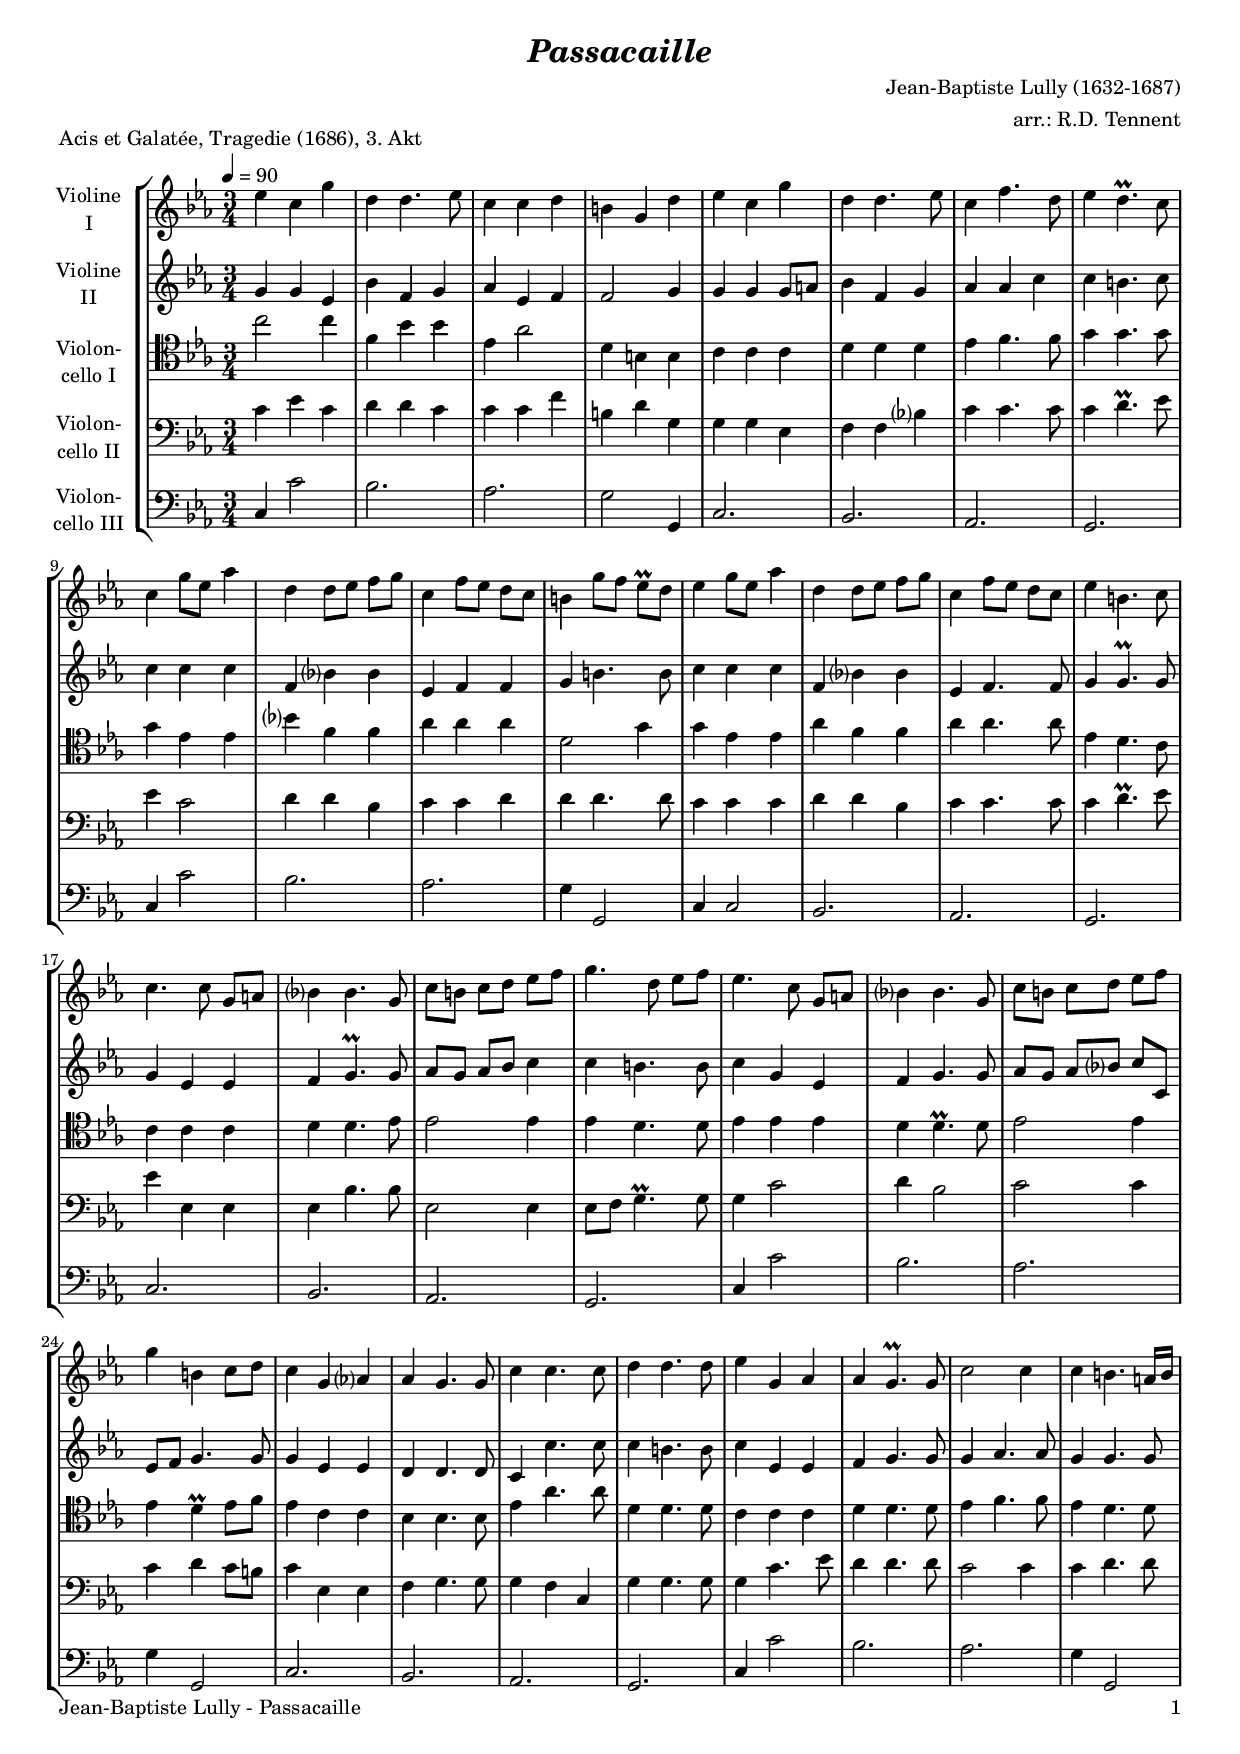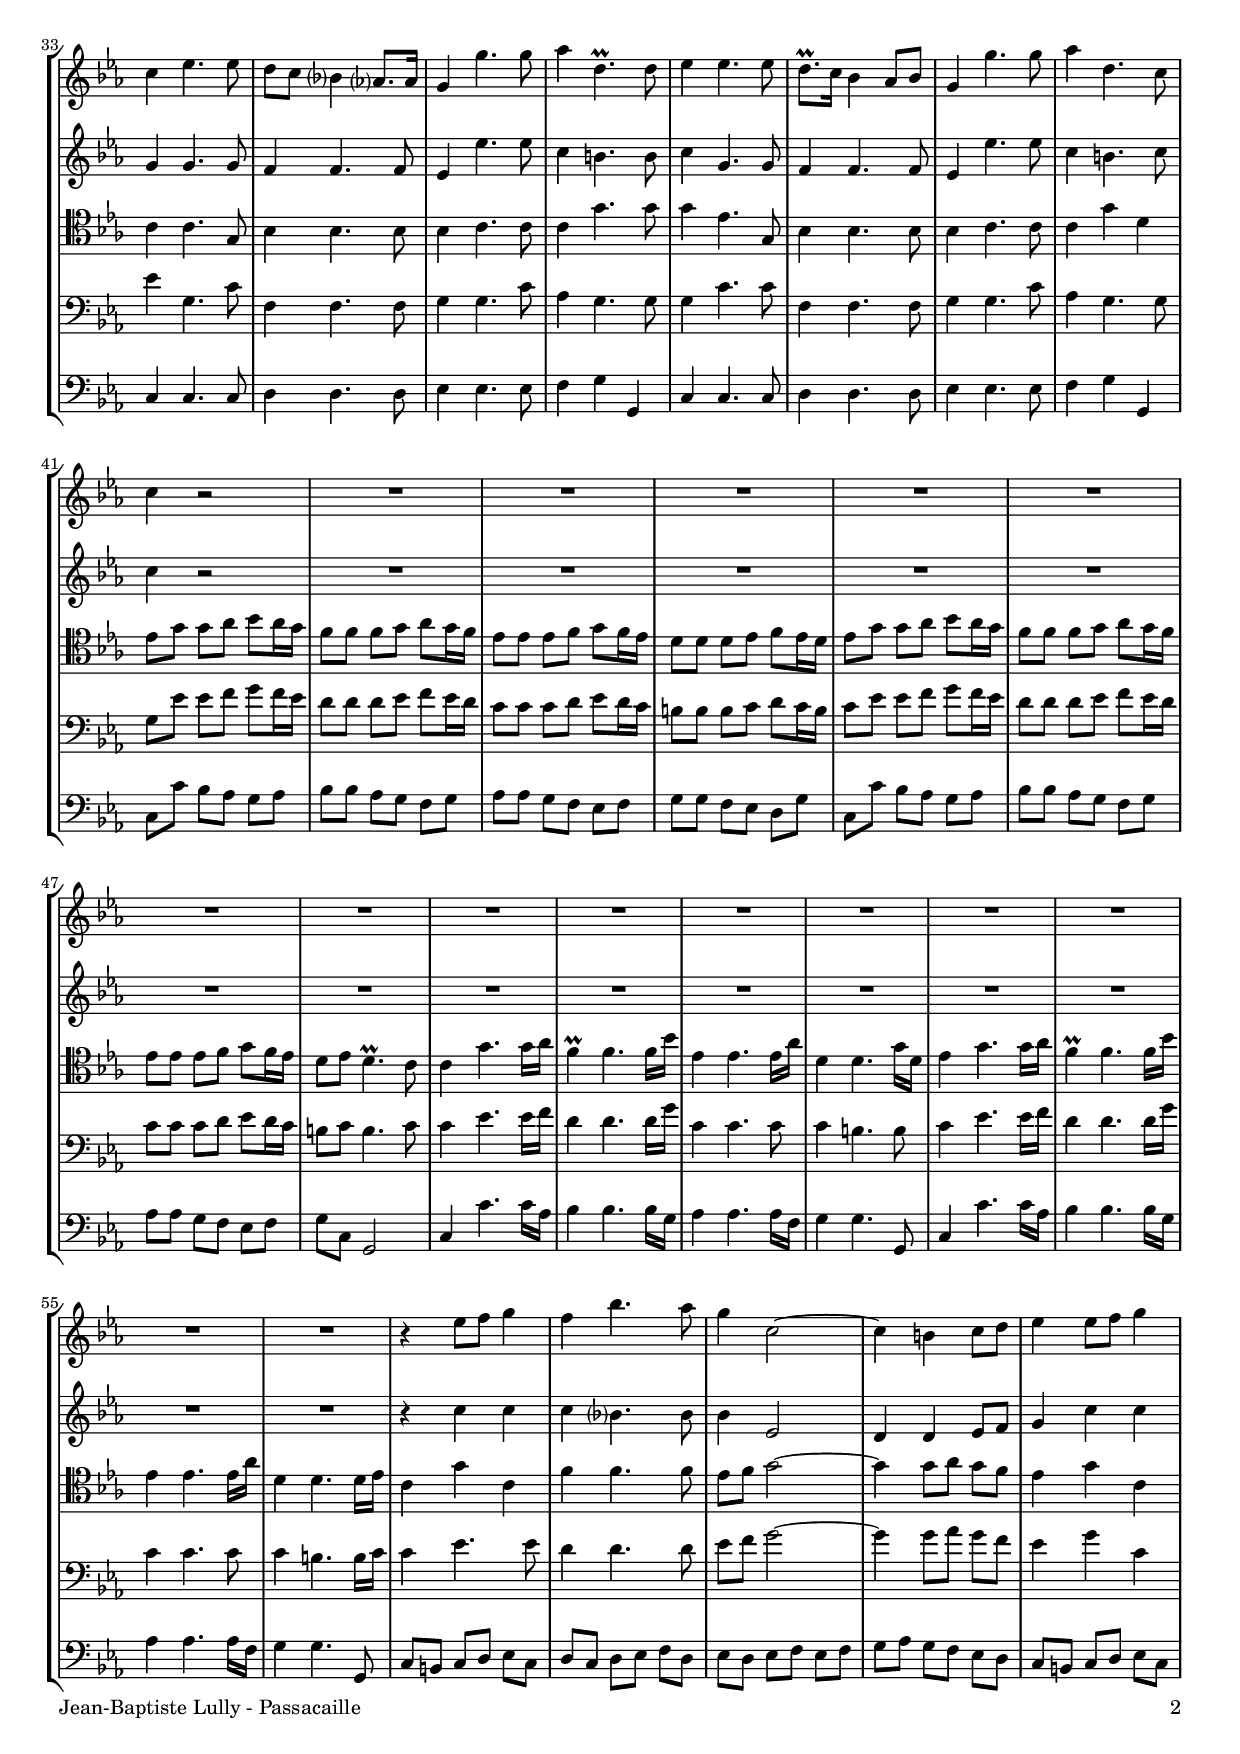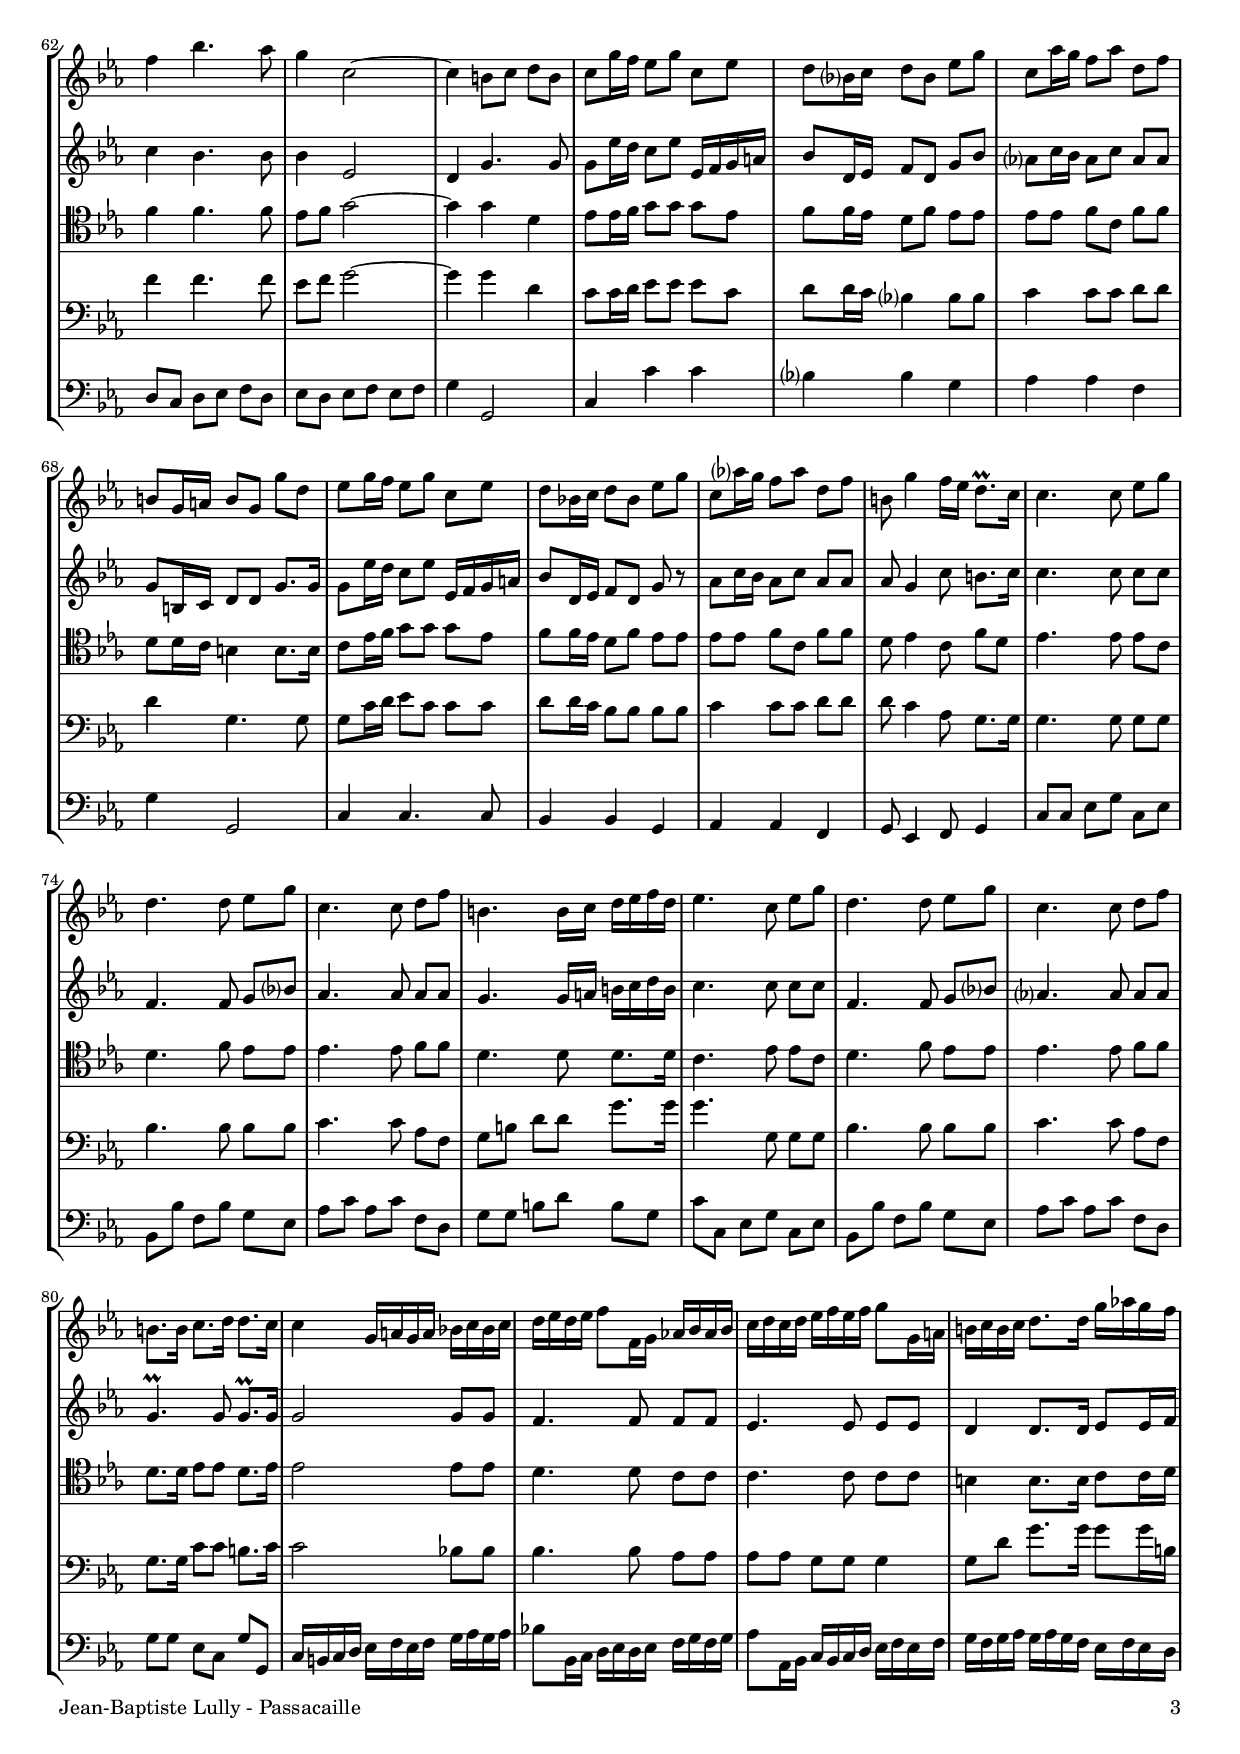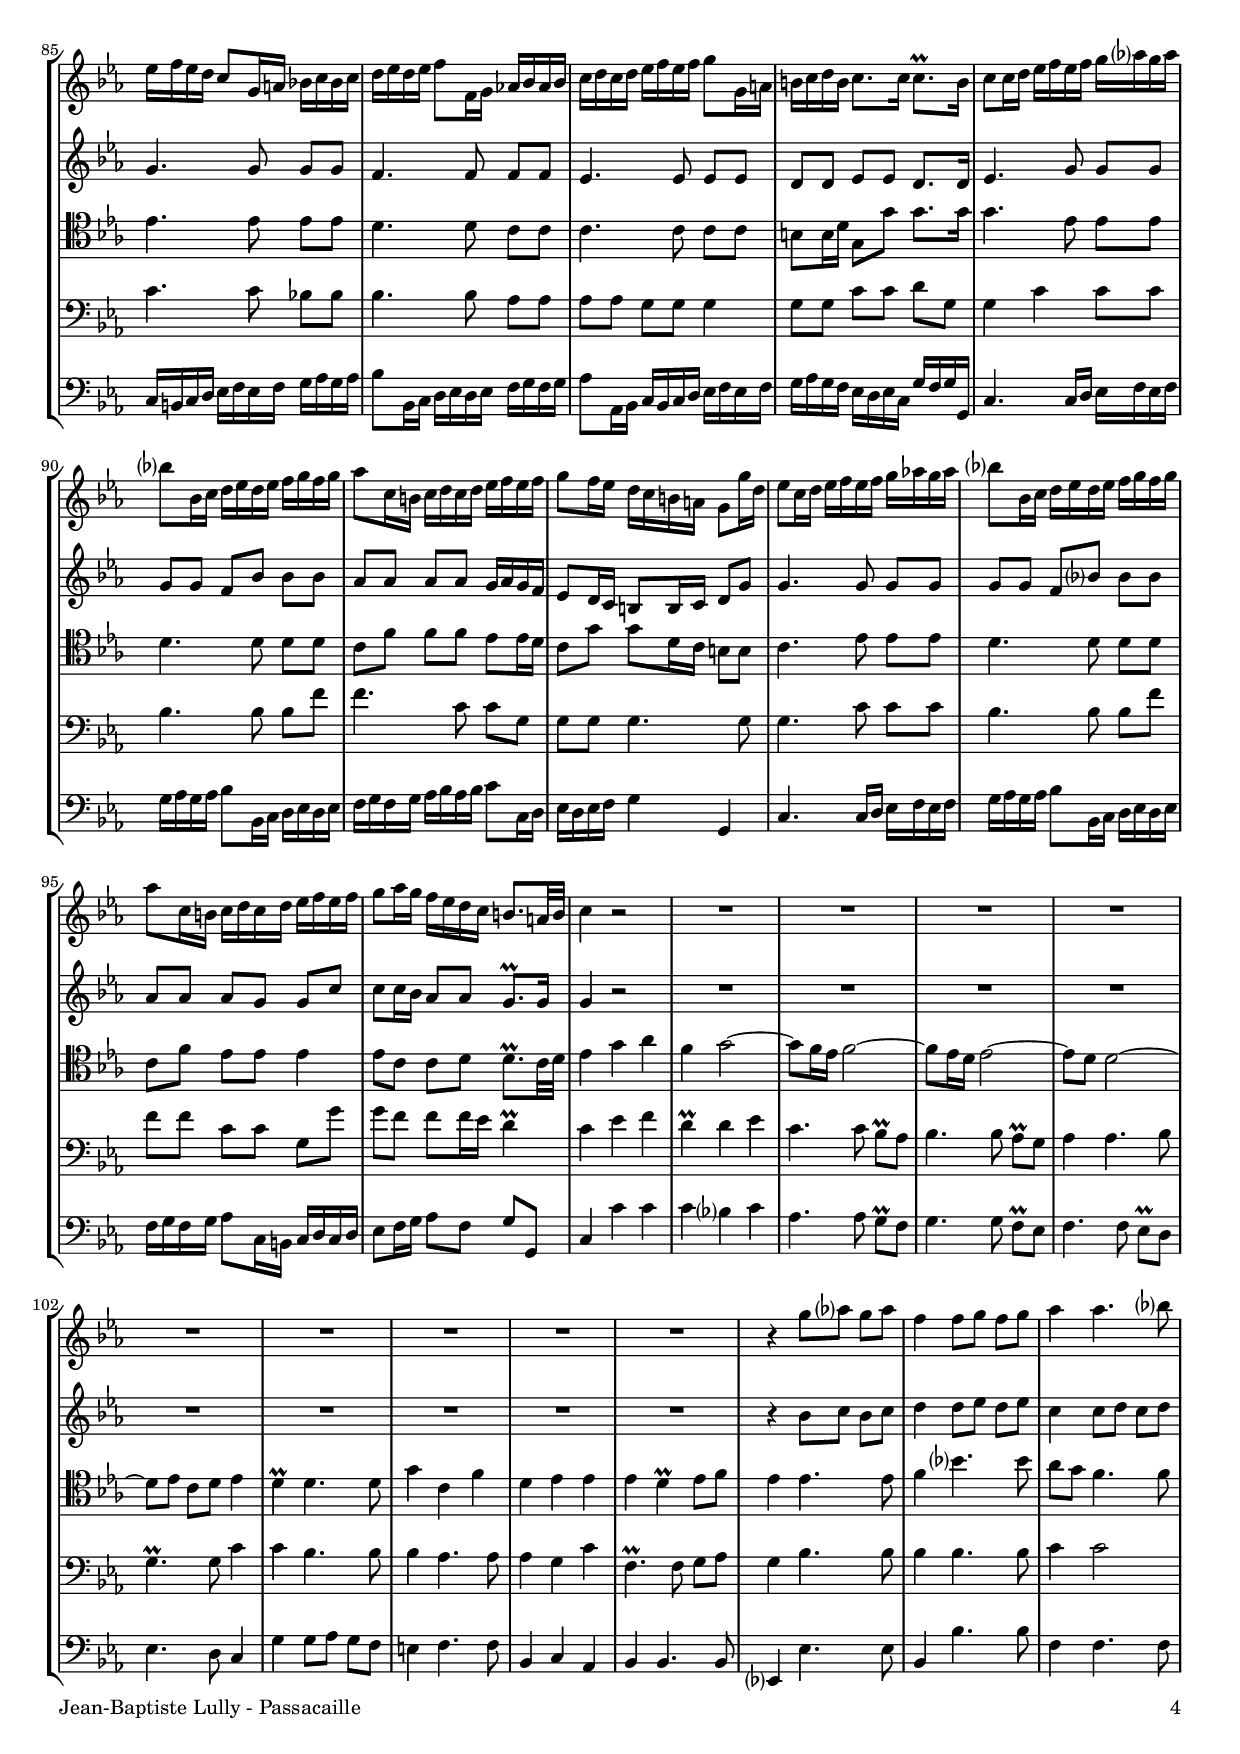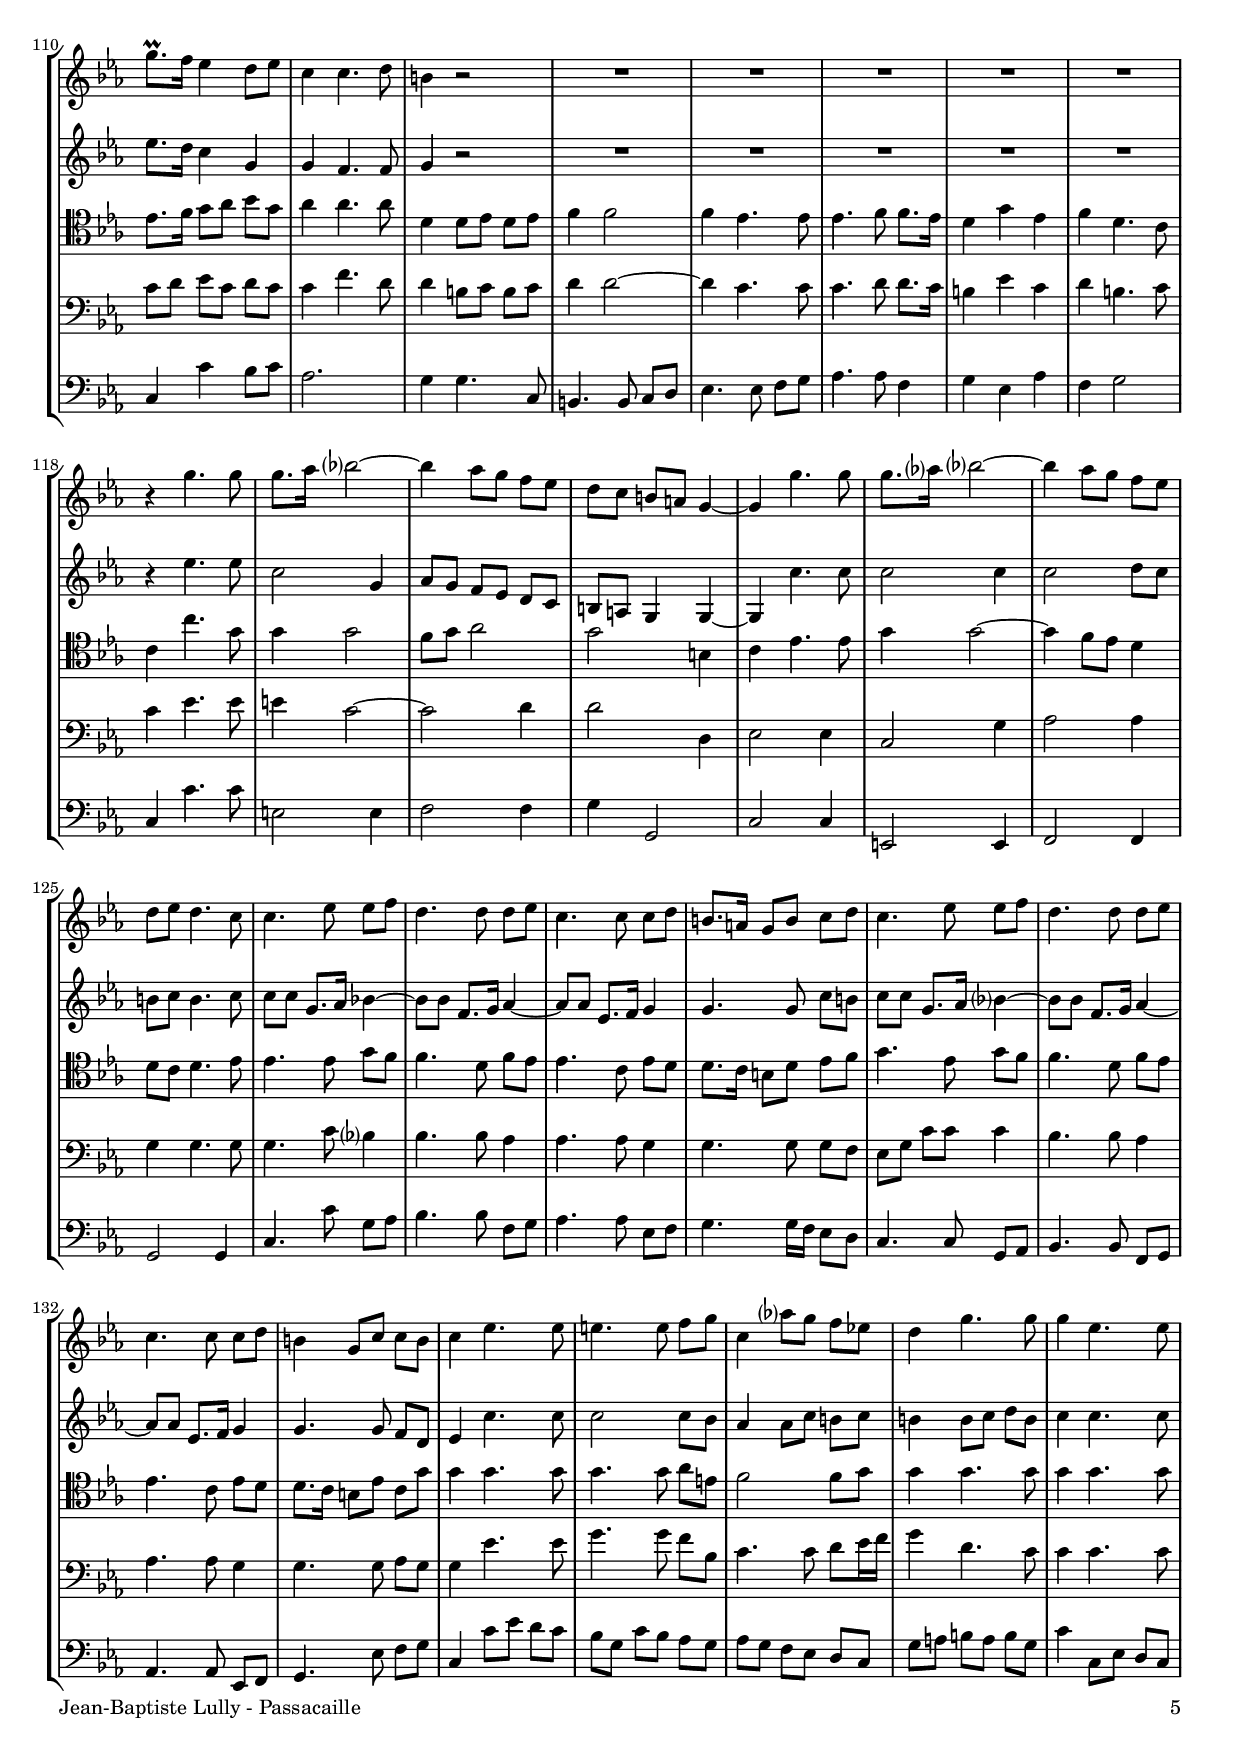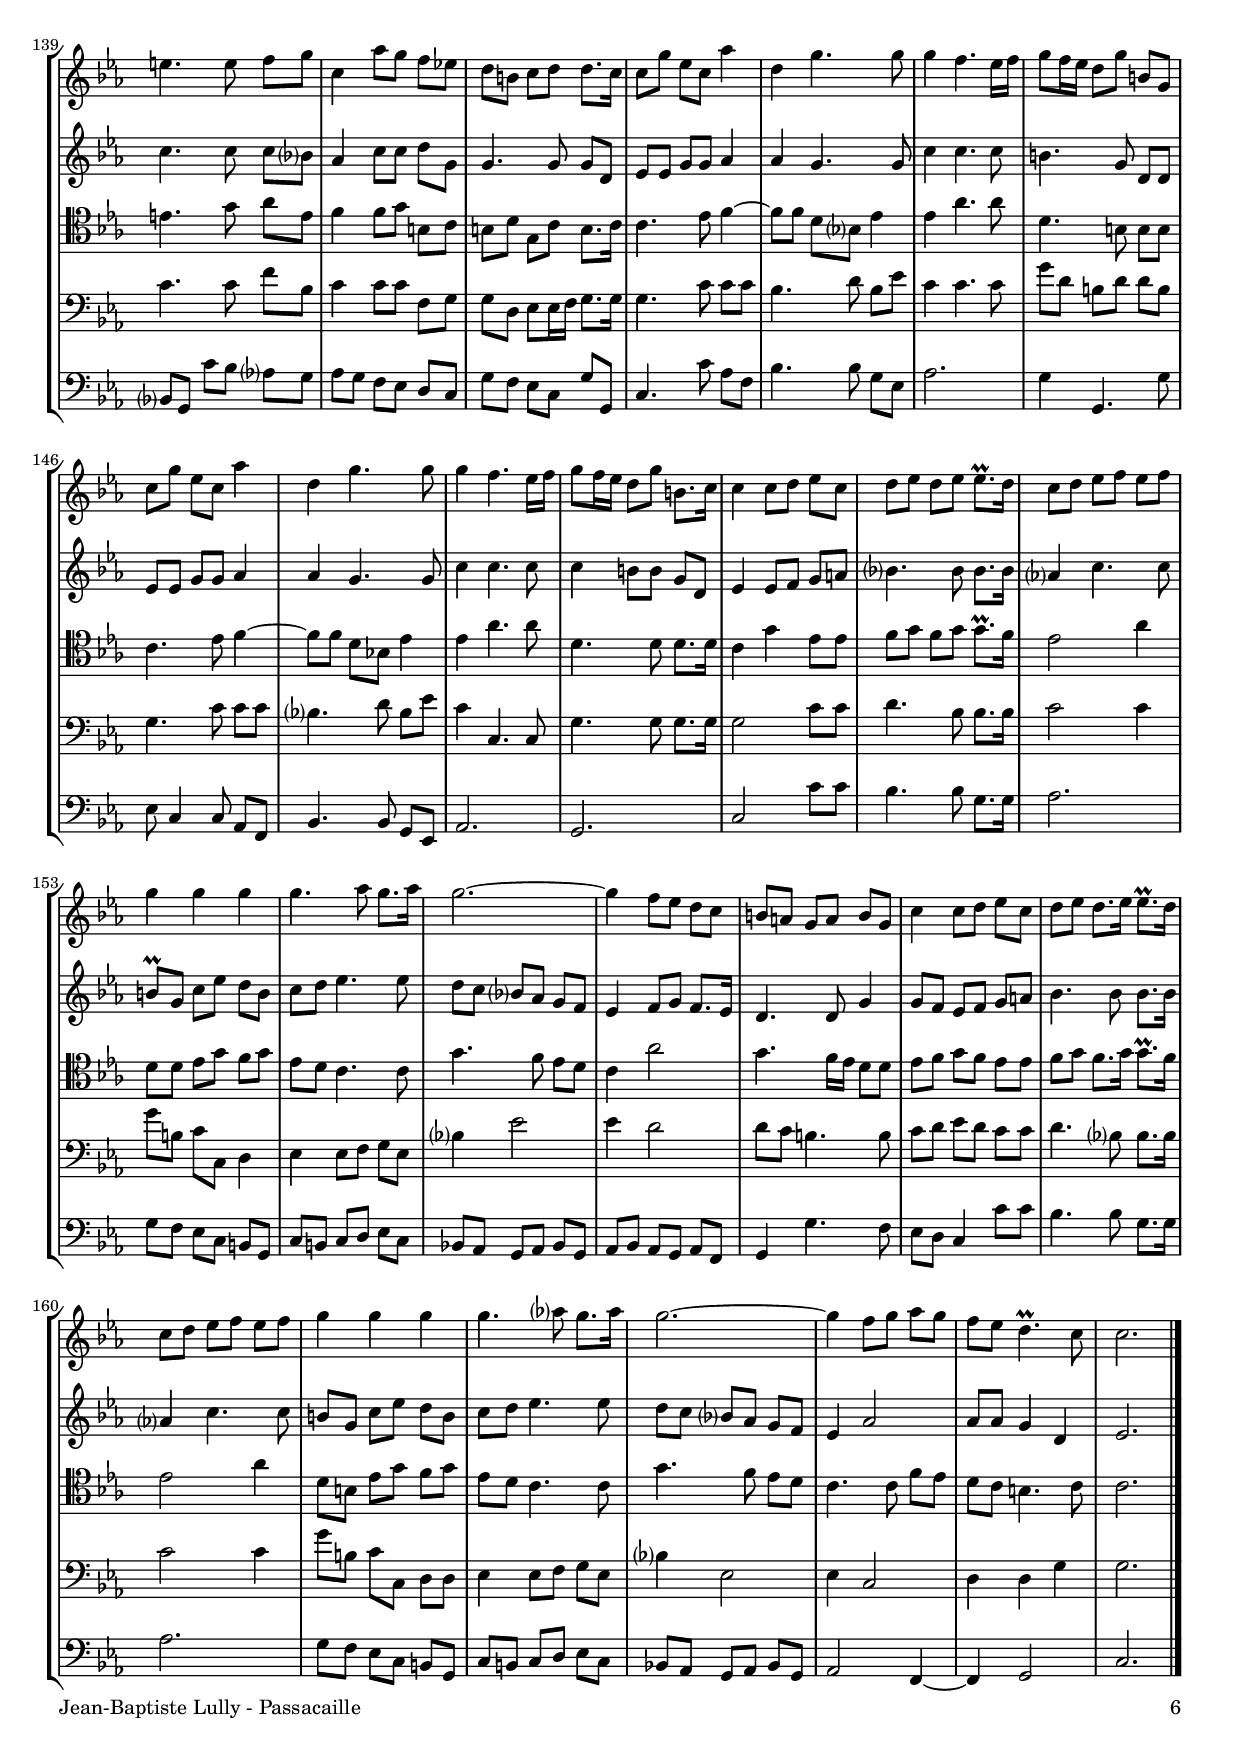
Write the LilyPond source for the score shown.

\version "2.24.1"
\include "deutsch.ly"

#(set-global-staff-size 17.5)

\header {
  title     = \markup \bold \italic "Passacaille"
  composer  = "Jean-Baptiste Lully (1632-1687)"
  arranger  = "arr.: R.D. Tennent"
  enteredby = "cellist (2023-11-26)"
  piece     = "Acis et Galatée, Tragedie (1686), 3. Akt"
}

voiceconsts = {
  \key f \major
  \time 3/4
  \clef "bass"
%  \numericTimeSignature
  \compressEmptyMeasures
  % Set default beaming for all staves
  \set Timing.beamExceptions = #'()
  \set Timing.baseMoment     = #(ly:make-moment 1 4)
  \set Timing.beatStructure  = #'(1 1 1)
  \tempo 4=90
}

mist = "string ensemble 1"
mivl = "violin"
miba = "cello"
mipz = "pizzicato strings"

va = \relative c'' {
  \voiceconsts
  \clef "treble"

  f4 d a'
  e e4. f8
  d4 d e
  cis a e'
  f d a'
  e e4. f8

  d4 g4. e8
  f4 e4.\prall d8
  d4 a'8 f b4
  e, e8 f g a
  d,4 g8 f e d
  cis4 a'8 g f\prall e

  f4 a8 f b4
  e, e8 f g a
  d,4 g8 f e d
  f4 cis4. d8
  d4. d8 a h
  c?4 c4. a8

  d cis d e f g
  a4. e8 f g
  f4. d8 a h
  c?4 c4. a8
  d cis d e f g

  a4 cis, d8 e
  d4 a b?
  b a4. a8
  d4 d4. d8
  e4 e4. e8
  f4 a, b

  b a4.\prall a8
  d2 d4
  d cis4. h16 cis
  d4 f4. f8
  e d c?4 b?8. b16
  a4 a'4. a8

  b4 e,4.\prall e8
  f4 f4. f8
  e8.\prall d16 c4 b8 c
  a4 a'4. a8
  b4 e,4. d8
  d4 r2
  R2.*15

  r4 f8 g a4
  g c4. b8
  a4 d,2~
  d4 cis d8 e
  f4 f8 g a4
  g c4. b8

  a4 d,2~
  d4 cis8 d e cis
  d a'16 g f8 a d, f
  e c?16 d e8 c f a
  d, b'16 a g8 b e, g

  cis, a16 h cis8 a a' e
  f a16 g f8 a d, f
  e c!16 d e8 c f a
  d, b'?16 a g8 b e, g

  cis, a'4 g16 f e8.\prall d16
  d4. d8 f a
  e4. e8 f a
  d,4. d8 e g
  cis,4. cis16 d e f g e

  f4. d8 f a
  e4. e8 f a
  d,4. d8 e g
  cis,8. cis16 d8. e16 e8. d16
  d4 a16 h a h c! d c d

  e f e f g8 g,16 a b! c b c
  d e d e f g f g a8 a,16 h
  cis d cis d e8. e16 a b! a g
  f g f e d8 a16 h c! d c d

  e f e f g8 g,16 a b! c b c
  d e d e f g f g a8 a,16 h
  cis d e cis d8. d16 d8.\prall cis16
  d8 d16 e f g f g a b? a b

  c?8 c,16 d e f e f g a g a
  b8 d,16 cis d e d e f g f g
  a8 g16 f e d cis h a8 a'16 e

  f8 d16 e f g f g a b! a b
  c?8 c,16 d e f e f g a g a
  b8 d,16 cis d e d e f g f g
  a8 b16 a g f e d cis8. h32 cis

  d4 r2
  R2.*9
  r4 a'8 b? a b
  g4 g8 a g a
  b4 b4. c?8
  a8.\prall g16 f4 e8 f

  d4 d4. e8
  cis4 r2
  R2.*5
  r4 a'4. a8
  a8. b16 c?2~
  c4 b8 a g f
  e d cis h a4~

  a a'4. a8
  a8. b?16 c?2~
  c4 b8 a g f
  e f e4. d8
  d4. f8 f g
  e4. e8 e f

  d4. d8 d e
  cis8. h16 a8 cis d e
  d4. f8 f g
  e4. e8 e f
  d4. d8 d e

  cis4 a8 d d cis
  d4 f4. f8
  fis4. fis8 g a
  d,4 b'?8 a g f!
  e4 a4. a8
  a4 f4. f8

  fis4. fis8 g a
  d,4 b'8 a g f!
  e cis d e e8. d16
  d8 a' f d b'4
  e, a4. a8

  a4 g4. f16 g
  a8 g16 f e8 a cis, a
  d a' f d b'4
  e, a4. a8
  a4 g4. f16 g
  a8 g16 f e8 a cis,8. d16

  d4 d8 e f d
  e f e f f8.\prall e16
  d8 e f g f g
  a4 a a
  a4. b8 a8. b16
  a2.~

  a4 g8 f e d
  cis h a h cis a
  d4 d8 e f d
  e f e8. f16 f8.\prall e16
  d8 e f g f g

  a4 a a
  a4. b?8 a8. b16
  a2.~
  a4 g8 a b a
  g f e4.\prall d8
  d2. \bar "|."
}

vb = \relative c'' {
  \voiceconsts
  \clef "treble"

  a4 a f
  c' g a
  b f g
  g2 a4
  a a a8 h
  c4 g a

  b b d
  d cis4. d8
  d4 d d
  g, c? c
  f, g g
  a cis4. cis8
  d4 d d

  g, c? c
  f, g4. g8
  a4 a4.\prall a8
  a4 f f
  g a4.\prall a8
  b a b c d4
  d cis4. cis8

  d4 a f
  g a4. a8
  b a b c? d d,
  f g a4. a8
  a4 f f
  e e4. e8
  d4 d'4. d8

  d4 cis4. cis8
  d4 f, f
  g a4. a8
  a4 b4. b8
  a4 a4. a8
  a4 a4. a8
  g4 g4. g8
  f4 f'4. f8

  d4 cis4. cis8
  d4 a4. a8
  g4 g4. g8
  f4 f'4. f8
  d4 cis4. d8
  d4 r2
  R2.*15
  r4 d d

  d c?4. c8
  c4 f,2
  e4 e f8 g
  a4 d d
  d c4. c8
  c4 f,2
  e4 a4. a8

  a f'16 e d8 f f,16 g a h
  c8 e,16 f g8 e a c
  b? d16 c b8 d b b
  a cis,16 d e8 e a8. a16
  a8 f'16 e d8 f f,16 g a h

  c8 e,16 f g8 e a r
  b d16 c b8 d b b
  b a4 d8 cis8. d16
  d4. d8 d d
  g,4. g8 a c?
  b4. b8 b b

  a4. a16 h cis d e cis
  d4. d8 d d
  g,4. g8 a c?
  b?4. b8 b b
  a4.\prall a8 a8.\prall a16
  a2 a8 a
  g4. g8 g g

  f4. f8 f f
  e4 e8. e16 f8 f16 g
  a4. a8 a a
  g4. g8 g g
  f4. f8 f f
  e e f f e8. e16

  f4. a8 a a
  a a g c c c
  b b b b a16 b a g
  f8 e16 d cis8 cis16 d e8 a
  a4. a8 a a
  a a g c? c c

  b b b a a d
  d d16 c b8 b a8.\prall a16
  a4 r2
  R2.*9
  r4 c8 d c d
  e4 e8 f e f

  d4 d8 e d e
  f8. e16 d4 a
  a g4. g8
  a4 r2
  R2.*5
  r4 f'4. f8
  d2 a4
  b8 a g f e d

  cis h a4 a~
  a d'4. d8
  d2 d4
  d2 e8 d cis d cis4. d8
  d d a8. b16 c!4~
  c8 c g8. a16 b4~

  b8 b f8. g16 a4
  a4. a8 d cis
  d d a8. b16 c?4~
  c8 c g8. a16 b4~
  b8 b f8. g16 a4
  a4. a8 g e

  f4 d'4. d8
  d2 d8 c
  b4 b8 d cis d
  cis4 cis8 d e cis
  d4 d4. d8
  d4. d8 d c?
  b4 d8 d e a,

  a4. a8 a e
  f f a a b4
  b a4. a8
  d4 d4. d8
  cis4. a8 e e
  f f a a b4
  b a4. a8

  d4 d4. d8
  d4 cis8 cis a e
  f4 f8 g a h
  c?4. c8 c8. c16
  b?4 d4. d8
  cis\prall a d f e cis

  d e f4. f8
  e d c? b a g
  f4 g8 a g8. f16
  e4. e8 a4
  a8 g f g a h
  c4. c8 c8. c16

  b?4 d4. d8
  cis a d f e cis
  d e f4. f8
  e d c? b a g
  f4 b2
  b8 b a4 e
  f2. \bar "|."
}

vc = \relative c'' {
  \voiceconsts
  \clef "tenor"

  d2 d4
  g, c c
  f, b2
  e,4 cis cis
  d d d
  e e e

  f g4. g8
  a4 a4. a8
  a4 f f
  c'? g g
  b b b
  e,2 a4
  a f f

  b g g
  b b4. b8
  f4 e4. d8
  d4 d d
  e e4. f8
  f2 f4
  f e4. e8

  f4 f f
  e e4.\prall e8
  f2 f4
  f4 e\prall f8 g
  f4 d d
  c c4. c8
  f4 b4. b8

  e,4 e4. e8
  d4 d d
  e e4. e8
  f4 g4. g8
  f4 e4. e8
  d4 d4. a8
  c4 c4. c8

  c4 d4. d8
  d4 a'4. a8
  a4 f4. a,8
  c4 c4. c8
  c4 d4. d8
  d4 a' e

  f8 a a b c b16 a
  g8 g g a b a16 g
  f8 f f g a g16 f
  e8 e e f g f16 e

  f8 a a b c b16 a
  g8 g g a b a16 g
  f8 f f g a g16 f
  e8 f e4.\prall d8
  d4 a'4. a16 b

  g4\prall g4. g16 c
  f,4 f4. f16 b
  e,4 e4. a16 e
  f4 a4. a16 b
  g4\prall g4. g16 c
  f,4 f4. f16 b

  e,4 e4. e16 f
  d4 a' d,
  g g4. g8
  f g a2~
  a4 a8 b a g
  f4 a d,

  g4 g4. g8
  f g a2~
  a4 a e
  f8 f16 g a8 a a f
  g g16 f e8 g f f
  f f g d g g

  e e16 d cis4 cis8. cis16
  d8 f16 g a8 a a f
  g g16 f e8 g f f
  f f g d g g
  e f4 d8 g e

  f4. f8 f d
  e4. g8 f f
  f4. f8 g g
  e4. e8 e8. e16
  d4. f8 f d
  e4. g8 f f

  f4. f8 g g
  e8. e16 f8 f e8. f16
  f2 f8 f
  e4. e8 d d
  d4. d8 d d
  cis4 cis8. cis16 d8 d16 e

  f4. f8 f f
  e4. e8 d d
  d4. d8 d d
  cis cis16 e a,8 a' a8. a16
  a4. f8 f f
  e4. e8 e e

  d g g g f f16 e
  d8 a' a e16 d cis8 cis
  d4. f8 f f
  e4. e8 e e
  d g f f f4

  f8 d d e e8.\prall d32 e
  f4 a b
  g a2~
  a8 g16 f g2~
  g8 f16 e f2~
  f8 e e2~

  e8 f d e f4
  e\prall e4. e8
  a4 d, g
  e f f
  f e\prall f8 g
  f4 f4. f8

  g4 c?4. c8
  b a g4. g8
  f8. g16 a8 b c a
  b4 b4. b8
  e, 4 e8 f e f
  g4 g2

  g4 f4. f8
  f4. g8 g8. f16
  e4 a f
  g e4. d8
  d4 d'4. a8
  a4 a2
  g8 a b2

  a cis,4
  d f4. f8
  a4 a2~
  a4 g8 f e4
  e8 d e4. f8
  f4. f8 a g

  g4. e8 g f
  f4. d8 f e
  e8. d16 cis8 e f g
  a4. f8 a g
  g4. e8 g f
  f4. d8 f e

  e8. d16 cis8 f d a'
  a4 a4. a8
  a4. a8 b fis
  g2 g8 a
  a4 a4. a8
  a4 a4. a8

  fis4. a8 b fis
  g4 g8 a cis, d
  cis e a, d cis8. d16
  d4. f8 g4~
  g8 g e c? f4

  f b4. b8
  e,4. cis8 cis cis
  d4. f8 g4~
  g8 g e c! f4
  f b4. b8
  e,4. e8 e8. e16

  d4 a' f8 f
  g a g a a8.\prall g16
  f2 b4
  e,8 e f a g a
  f e d4. d8
  a'4. g8 f e

  d4 b'2
  a4. g16 f e8 e
  f g a g f f
  g a g8. a16 a8.\prall g16
  f2 b4

  e,8 cis f a g a
  f e d4. d8
  a'4. g8 f e
  d4. d8 g f
  e d cis4. d8
  d2. \bar "|."
}

vd = \relative c' {
  \voiceconsts
  \clef "bass"

  d4 f d
  e e d
  d d g
  cis, e a,
  a a f

  g g c?
  d d4. d8
  d4 e4.\prall f8
  f4 d2
  e4 e c
  d d e
  e e4. e8

  d4 d d
  e e c
  d d4. d8
  d4 e4.\prall f8
  f4 f, f
  f c'4. c8
  f,2 f4

  f8 g a4.\prall a8
  a4 d2
  e4 c2
  d d4
  d e d8 cis
  d4 f, f
  g a4. a8

  a4 g d
  a' a4. a8
  a4 d4. f8
  e4 e4. e8
  d2 d4
  d e4. e8
  f4 a,4. d8

  g,4 g4. g8
  a4 a4. d8
  b4 a4. a8
  a4 d4. d8
  g,4 g4. g8
  a4 a4. d8
  b4 a4. a8

  a f' f g a g16 f
  e8 e e f g f16 e
  d8 d d e f e16 d
  cis8 cis cis d e d16 cis

  d8 f f g a g16 f
  e8 e e f g f16 e
  d8 d d e f e16 d
  cis8 d cis4. d8
  d4 f4. f16 g

  e4 e4. e16 a
  d,4 d4. d8
  d4 cis4. cis8
  d4 f4. f16 g
  e4 e4. e16 a
  d,4 d4. d8

  d4 cis4. cis16 d
  d4 f4. f8
  e4 e4. e8
  f g a2~
  a4 a8 b a g
  f4 a d,

  g4 g4. g8
  f g a2~
  a4 a e
  d8 d16 e f8 f f d
  e e16 d c?4 c8 c

  d4 d8 d e e
  e4 a,4. a8
  a d16 e f8 d d d
  e e16 d c8 c c c
  d4 d8 d e e

  e d4 b8 a8. a16
  a4. a8 a a
  c4. c8 c c
  d4. d8 b g
  a cis e e a8. a16

  a4. a,8 a a
  c4. c8 c c
  d4. d8 b g
  a8. a16 d8 d cis8. d16
  d2 c!8 c
  c4. c8 b b

  b b a a a4
  a8 e' a8. a16 a8 a16 cis,
  d4. d8 c! c
  c4. c8 b b
  b b a a a4

  a8 a d d e a,
  a4 d d8 d
  c4. c8 c g'
  g4. d8 d a
  a a a4. a8
  a4. d8 d d

  c4. c8 c g'
  g g d d a a'
  a g g g16 f e4\prall
  d f g
  e\prall e f

  d4. d8 c\prall b
  c4. c8 b\prall a
  b4 b4. c8
  a4.\prall a8 d4
  d c4. c8
  c4 b4. b8

  b4 a d
  g,4.\prall g8 a b
  a4 c4. c8
  c4 c4. c8
  d4 d2
  d8 e f d e d

  d4 g4. e8
  e4 cis8 d cis d
  e4 e2~
  e4 d4. d8
  d4. e8 e8. d16
  cis4 f d

  e cis4. d8
  d4 f4. f8
  fis4 d2~
  d e4
  e2 e,4
  f2 f4
  d2 a'4

  b2 b4
  a a4. a8
  a4. d8 c?4
  c4. c8 b4
  b4. b8 a4
  a4. a8 a g
  f a d d d4

  c4. c8 b4
  b4. b8 a4
  a4. a8 b a
  a4 f'4. f8
  a4. a8 g c,
  d4. d8 e f16 g

  a4 e4. d8
  d4 d4. d8
  d4. d8 g c,
  d4 d8 d g, a
  a e f f16 g a8. a16
  a4. d8 d d

  c4. e8 c f
  d4 d4. d8
  a' e cis e e cis
  a4. d8 d d
  c?4. e8 c f
  d4 d,4. d8

  a'4. a8 a8. a16
  a2 d8 d
  e4. c8 c8. c16
  d2 d4
  a'8 cis, d d, e4
  f f8 g a f

  c'?4 f2
  f4 e2
  e8 d cis4. cis8
  d e f e d d
  e4. c?8 c8. c16
  d2 d4

  a'8 cis, d d, e e
  f4 f8 g a f
  c'?4 f,2
  f4 d2
  e4 e a
  a2. \bar "|."
}

ve = \relative c {
  \voiceconsts
  \clef "bass"

  d4 d'2
  c2.
  b
  a2 a,4
  d2.
  c
  b
  a

  d4 d'2
  c2.
  b
  a4 a,2
  d4 d2
  c2.
  b
  a
  d
  c

  b
  a
  d4 d'2
  c2.
  b
  a4 a,2
  d2.
  c
  b
  a

  d4 d'2
  c2.
  b
  a4 a,2
  d4 d4. d8
  e4 e4. e8
  f4 f4. f8
  g4 a a,

  d4 d4. d8
  e4 e4. e8
  f4 f4. f8
  g4 a a,
  d8 d' c b a b
  c c b a g a

  b b a g f g
  a a g f e a
  d, d' c b a b
  c c b a g a
  b b a g f g

  a d, a2
  d4 d'4. d16 b
  c4 c4. c16 a
  b4 b4. b16 g
  a4 a4. a,8
  d4 d'4. d16 b

  c4 c4. c16 a
  b4 b4. b16 g
  a4 a4. a,8
  d cis d e f d
  e d e f g e

  f e f g f g
  a b a g f e
  d cis d e f d
  e d e f g e
  f e f g f g

  a4 a,2
  d4 d' d
  c? c a
  b b g
  a a,2
  d4 d4. d8
  c4 c a

  b b g
  a8 f4 g8 a4
  d8 d f a d, f
  c c' g c a f
  b d b d g, e

  a a cis e cis a
  d d, f a d, f
  c c' g c a f
  b d b d g, e
  a a f d a' a,

  d16 cis d e f g f g a b a b
  c!8 c,16 d e f e f g a g a
  b8 b,16 c d c d e f g f g

  a g a b a b a g f g f e
  d cis d e f g f g a b a b
  c8 c,16 d e f e f g a g a

  b8 b,16 c d c d e f g f g
  a b a g f e f d a' g a a,
  d4. d16 e f g f g
  a b a b c8 c,16 d e f e f

  g a g a b c b c d8 d,16 e
  f e f g a4 a,
  d4. d16 e f g f g
  a b a b c8 c,16 d e f e f

  g a g a b8 d,16 cis d e d e
  f8 g16 a b8 g a a,
  d4 d' d
  d c? d
  b4. b8 a\prall g

  a4. a8 g\prall f
  g4. g8 f\prall e
  f4. e8 d4
  a' a8 b a g
  fis4 g4. g8
  c,4 d b

  c c4. c8
  f,?4 f'4. f8
  c4 c'4. c8
  g4 g4. g8
  d4 d' c8 d
  b2.
  a4 a4. d,8

  cis4. cis8 d e
  f4. f8 g a
  b4. b8 g4
  a f b
  g a2
  d,4 d'4. d8

  fis,2 fis4
  g2 g4
  a a,2
  d d4
  fis,2 fis4
  g2 g4
  a2 a4
  d4. d'8 a b

  c4. c8 g a
  b4. b8 f g
  a4. a16 g f8 e
  d4. d8 a b
  c4. c8 g a
  b4. b8 f g

  a4. f'8 g a
  d,4 d'8 f e d
  c a d c b a
  b a g f e d
  a' h cis h cis a

  d4 d,8 f e d
  c? a d' c b? a
  b a g f e d
  a' g f d a' a,
  d4. d'8 b g

  c4. c8 a f
  b2.
  a4 a,4. a'8
  f d4 d8 b g
  c4. c8 a f
  b2.
  a

  d2 d'8 d
  c4. c8 a8. a16
  b2.
  a8 g f d cis a
  d cis d e f d
  c! b a b c a

  b c b a b g
  a4 a'4. g8
  f e d4 d'8 d
  c4. c8 a8. a16
  b2.

  a8 g f d cis a
  d cis d e f d
  c! b a b c a
  b2 g4~
  g a2
  d2. \bar "|."
}


music = \new StaffGroup <<
      \new Staff {
	\set Staff.midiInstrument = \mivl
	\set Staff.instrumentName = \markup \center-column { "Violine" "I" }
	\transpose f es { \va }
      }

      \new Staff {
	\set Staff.midiInstrument = \mivl
	\set Staff.instrumentName = \markup \center-column { "Violine" "II" }
	\transpose f es { \vb }
      }

      \new Staff {
	\set Staff.midiInstrument = \miba
	\set Staff.instrumentName = \markup \center-column { "Violon-" "cello I" }
	\transpose f es { \vc }
      }

      \new Staff {
	\set Staff.midiInstrument = \miba
	\set Staff.instrumentName = \markup \center-column { "Violon-" "cello II" }
	\transpose f es { \vd }
      }

      \new Staff {
	\set Staff.midiInstrument = \miba
	\set Staff.instrumentName = \markup \center-column { "Violon-" "cello III" }
	\transpose f es { \ve }
      }
>>

\book {
   \paper {
    print-page-number = ##t
    print-first-page-number = ##t
    ragged-last-bottom = ##f
    oddHeaderMarkup = \markup \null
    evenHeaderMarkup = \markup \null
    oddFooterMarkup = \markup {
      \fill-line {
        \if \should-print-page-number
        "Jean-Baptiste Lully - Passacaille" \fromproperty #'page:page-number-string
      }
    }
    evenFooterMarkup = \oddFooterMarkup
  } \score {
    \music
    \layout {}
  }

  \score {
    \unfoldRepeats \music

    \midi {
      \context {
        \Score
      }
    }
  }
}